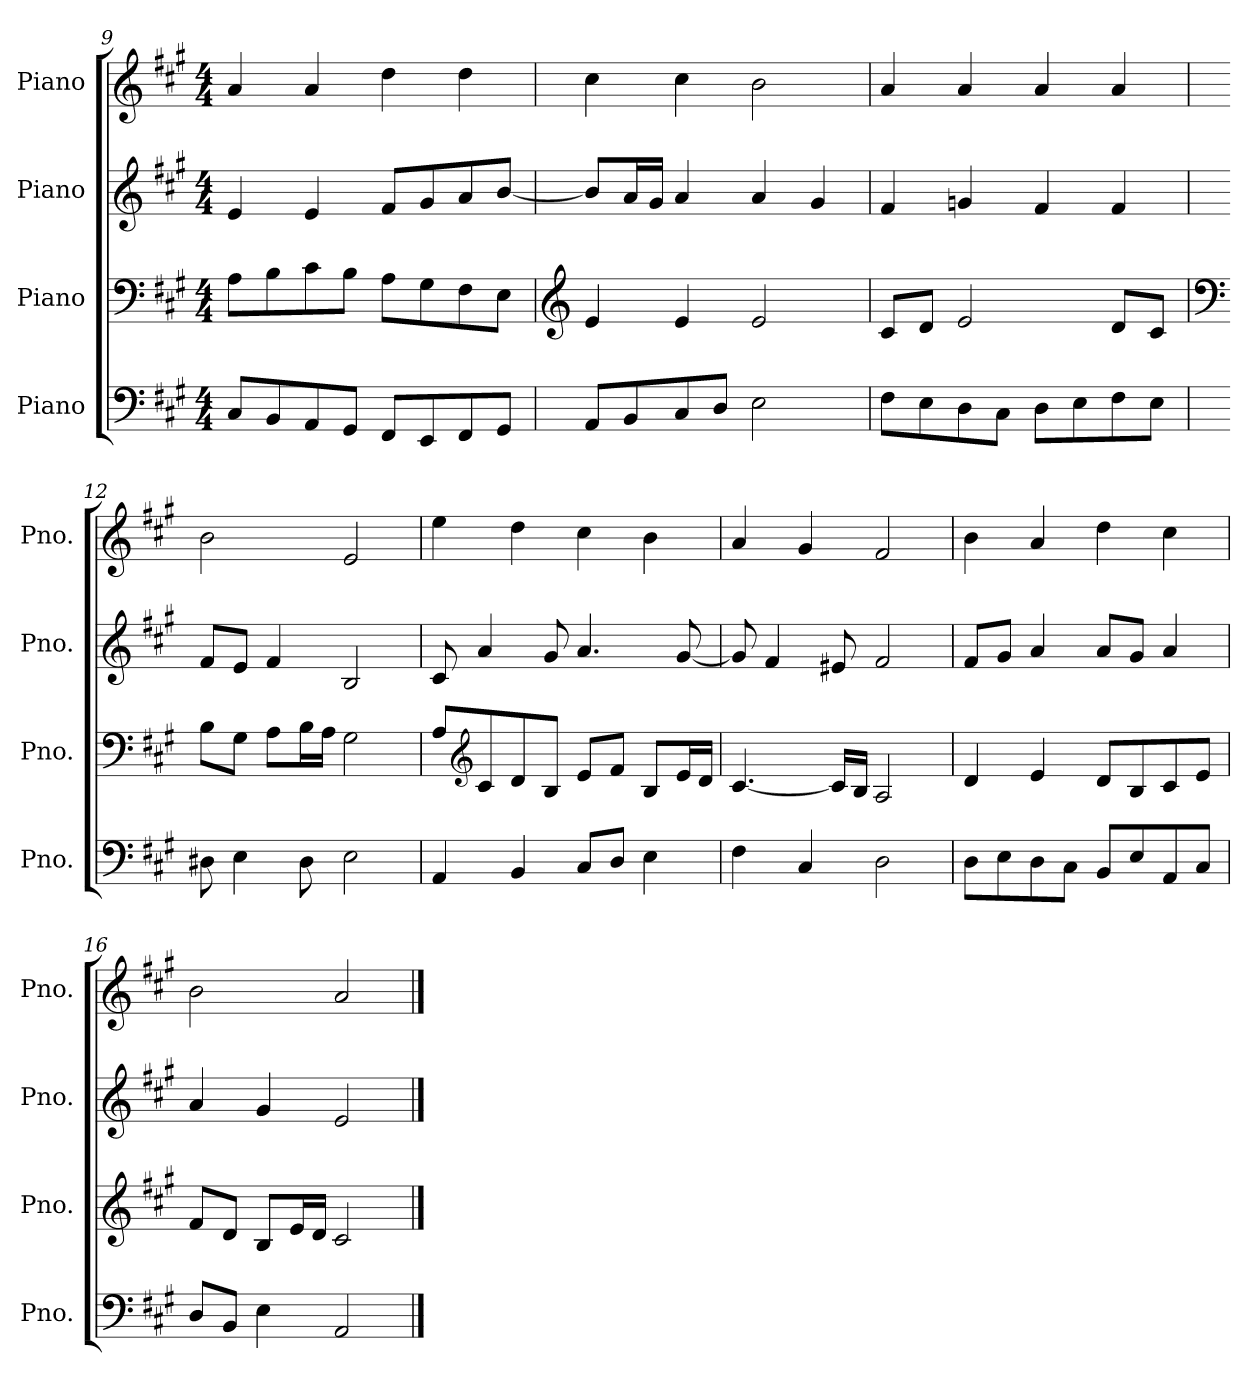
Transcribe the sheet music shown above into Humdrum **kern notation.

**kern	**kern	**kern	**kern
*part4	*part3	*part2	*part1
*staff4	*staff3	*staff2	*staff1
*I"Piano	*I"Piano	*I"Piano	*I"Piano
*I'Pno.	*I'Pno.	*I'Pno.	*I'Pno.
*clefF4	*clefF4	*clefG2	*clefG2
*k[f#c#g#]	*k[f#c#g#]	*k[f#c#g#]	*k[f#c#g#]
*M4/4	*M4/4	*M4/4	*M4/4
=9	=9	=9	=9
8C#/L	8A\L	4e/	4a/
8BB/	8B\	.	.
8AA/	8c#\	4e/	4a/
8GG#/J	8B\J	.	.
8FF#/L	8A\L	8f#/L	4dd\
8EE/	8G#\	8g#/	.
8FF#/	8F#\	8a/	4dd\
8GG#/J	8E\J	[8b/J	.
=10	=10	=10	=10
*	*clefG2	*	*
8AA/L	4e/	8b/L]	4cc#\
8BB/	.	16a/L	.
.	.	16g#/JJ	.
8C#/	4e/	4a/	4cc#\
8D/J	.	.	.
2E\	2e/	4a/	2b\
.	.	4g#/	.
=11	=11	=11	=11
8F#\L	8c#/L	4f#/	4a/
8E\	8d/J	.	.
8D\	2e/	4gn/	4a/
8C#\J	.	.	.
8D\L	.	4f#/	4a/
8E\	.	.	.
8F#\	8d/L	4f#/	4a/
8E\J	8c#/J	.	.
!!LO:LB:g=z
=12	=12	=12	=12
*	*clefF4	*	*
8D#X\	8B\L	8f#/L	2b\
4E\	8G#\J	8e/J	.
.	8A\L	4f#/	.
8D#\	16B\L	.	.
.	16A\JJ	.	.
2E\	2G#\	2B/	2e/
=13	=13	=13	=13
4AA/	8A/L	8c#/	4ee\
*	*clefG2	*	*
.	8c#/	4a/	.
4BB/	8d/	.	4dd\
.	8B/J	8g#/	.
8C#/L	8e/L	4.a/	4cc#\
8D/J	8f#/J	.	.
4E\	8B/L	.	4b\
.	16e/L	[8g#/	.
.	16d/JJ	.	.
=14	=14	=14	=14
4F#\	[4.c#/	8g#/]	4a/
.	.	4f#/	.
4C#/	.	.	4g#/
.	16c#/LL]	8e#X/	.
.	16B/JJ	.	.
2D\	2A/	2f#/	2f#/
=15	=15	=15	=15
8D\L	4d/	8f#/L	4b\
8E\	.	8g#/J	.
8D\	4e/	4a/	4a/
8C#\J	.	.	.
8BB/L	8d/L	8a/L	4dd\
8E/	8B/	8g#/J	.
8AA/	8c#/	4a/	4cc#\
8C#/J	8e/J	.	.
=16	=16	=16	=16
8D/L	8f#/L	4a/	2b\
8BB/J	8d/J	.	.
4E\	8B/L	4g#/	.
.	16e/L	.	.
.	16d/JJ	.	.
2AA/	2c#/	2e/	2a/
==	==	==	==
*-	*-	*-	*-
